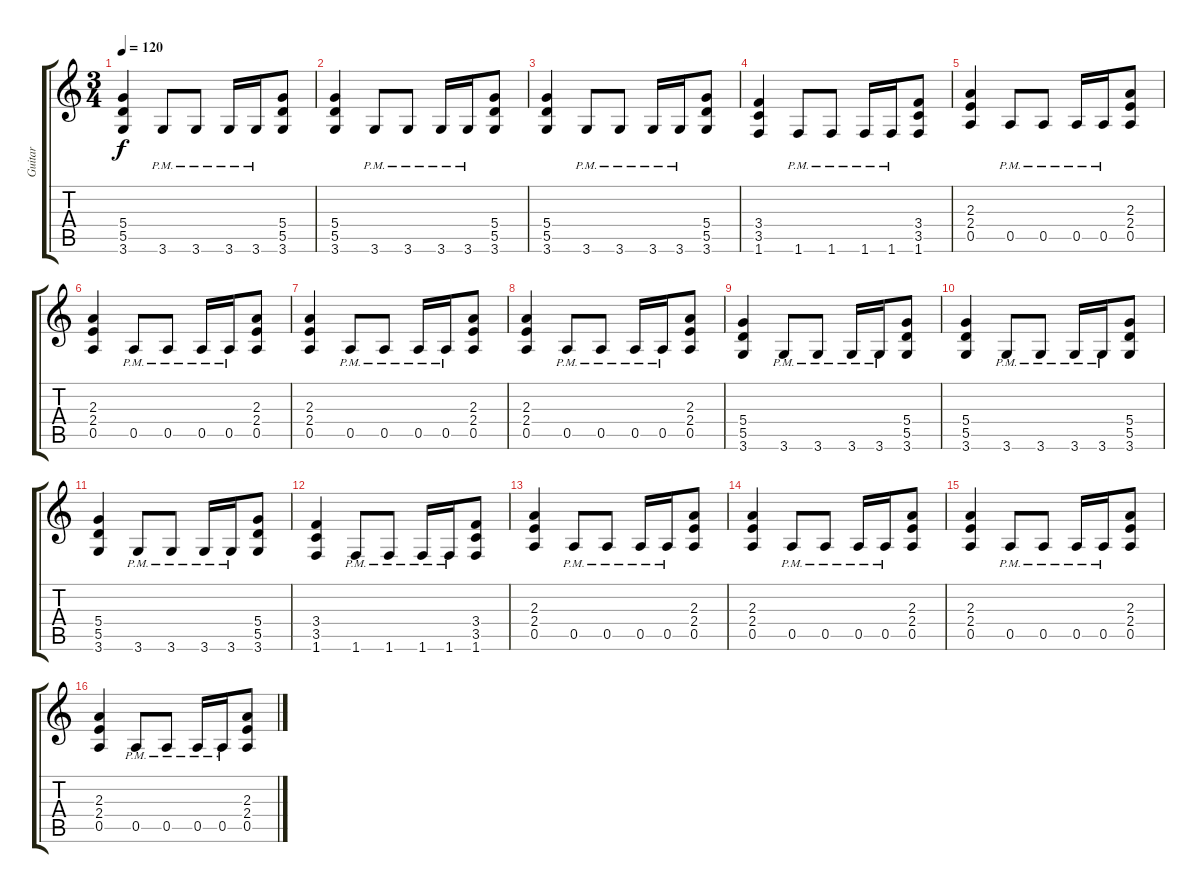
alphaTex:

\track ("Guitar" "Guitar") {instrument distortionguitar}
\staff {score tabs}
\tuning (E4 B3 G3 D3 A2 E2) {hide}
\ts (3 4)
\tempo 120
\clef g2
\ks c
(5.4 5.5 3.6).4{dy f} 3.6{pm}.8 3.6{pm}.8 3.6{pm}.16 3.6{pm}.16 (5.4 5.5 3.6).8 |
(5.4 5.5 3.6).4 3.6{pm}.8 3.6{pm}.8 3.6{pm}.16 3.6{pm}.16 (5.4 5.5 3.6).8 |
(5.4 5.5 3.6).4 3.6{pm}.8 3.6{pm}.8 3.6{pm}.16 3.6{pm}.16 (5.4 5.5 3.6).8 |
(3.4 3.5 1.6).4 1.6{pm}.8 1.6{pm}.8 1.6{pm}.16 1.6{pm}.16 (3.4 3.5 1.6).8 |
(2.3 2.4 0.5).4{volume 15} 0.5{pm}.8 0.5{pm}.8 0.5{pm}.16 0.5{pm}.16 (2.3 2.4 0.5).8 |
(2.3 2.4 0.5).4 0.5{pm}.8 0.5{pm}.8 0.5{pm}.16 0.5{pm}.16 (2.3 2.4 0.5).8 |
(2.3 2.4 0.5).4 0.5{pm}.8 0.5{pm}.8 0.5{pm}.16 0.5{pm}.16 (2.3 2.4 0.5).8 |
(2.3 2.4 0.5).4 0.5{pm}.8 0.5{pm}.8 0.5{pm}.16 0.5{pm}.16 (2.3 2.4 0.5).8 |
(5.4 5.5 3.6).4 3.6{pm}.8 3.6{pm}.8 3.6{pm}.16 3.6{pm}.16 (5.4 5.5 3.6).8 |
(5.4 5.5 3.6).4 3.6{pm}.8 3.6{pm}.8 3.6{pm}.16 3.6{pm}.16 (5.4 5.5 3.6).8 |
(5.4 5.5 3.6).4 3.6{pm}.8 3.6{pm}.8 3.6{pm}.16 3.6{pm}.16 (5.4 5.5 3.6).8 |
(3.4 3.5 1.6).4 1.6{pm}.8 1.6{pm}.8 1.6{pm}.16 1.6{pm}.16 (3.4 3.5 1.6).8 |
(2.3 2.4 0.5).4{volume 15} 0.5{pm}.8 0.5{pm}.8 0.5{pm}.16 0.5{pm}.16 (2.3 2.4 0.5).8 |
(2.3 2.4 0.5).4 0.5{pm}.8 0.5{pm}.8 0.5{pm}.16 0.5{pm}.16 (2.3 2.4 0.5).8 |
(2.3 2.4 0.5).4 0.5{pm}.8 0.5{pm}.8 0.5{pm}.16 0.5{pm}.16 (2.3 2.4 0.5).8 |
(2.3 2.4 0.5).4 0.5{pm}.8 0.5{pm}.8 0.5{pm}.16 0.5{pm}.16 (2.3 2.4 0.5).8
